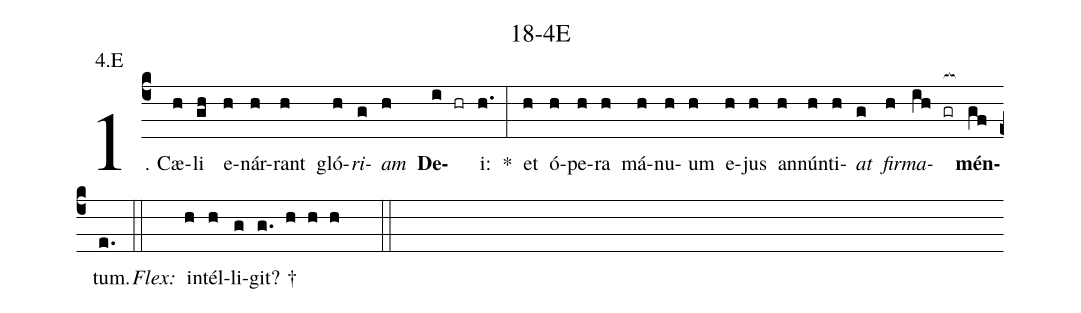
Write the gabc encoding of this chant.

name: 18-4E;
annotation: 4.E;
%%
(c4)1. Cæ(h)li(gh) e(h)nár(h)rant(h) gló(h)<i>ri</i>(g)<i>am</i>(h) <b>De</b>(i hr)i:(h.) *(:) et(h) ó(h)pe(h)ra(h) má(h)nu(h)um(h) e(h)jus(h) an(h)nún(h)ti(h)<i>at</i>(g) <i>fir</i>(h)<i>ma</i>(ih gr[ocb:1{])<b>mén</b>(gf[ocb:0}])tum.(e.) (::)
<i>Flex:</i>()  in(h)tél(h)li(g)git? †(g. h h h  ::)
